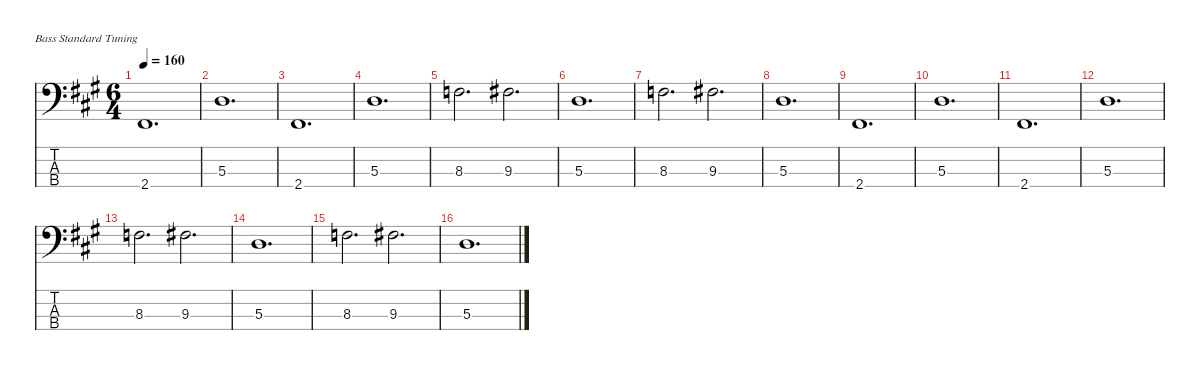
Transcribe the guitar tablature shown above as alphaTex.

\defaultSystemsLayout 4
\hideDynamics
\bracketExtendMode nobrackets
\singleTrackTrackNamePolicy hidden
\multiTrackTrackNamePolicy hidden
\firstSystemTrackNameMode fullname
\firstSystemTrackNameOrientation horizontal
\otherSystemsTrackNameOrientation horizontal
\track ("Bass" "el.bs.") {instrument electricbassfinger}
\staff {score tabs}
\tuning (G2 D2 A1 E1)
\ts (6 4)
\tempo 160
\clef f4
\ks f#minor
2.4{acc #}.1{d dy f beam Up} |
5.3{acc forcenatural}.1{d beam Down} |
2.4{acc #}.1{d beam Up} |
5.3{acc forcenatural}.1{d beam Down} |
8.3{acc forcenatural}.2{d beam Down} 9.3{acc #}.2{d beam Down} |
5.3{acc forcenatural}.1{d beam Down} |
8.3{acc forcenatural}.2{d beam Down} 9.3{acc #}.2{d beam Down} |
5.3{acc forcenatural}.1{d beam Down} |
2.4{acc #}.1{d beam Up} |
5.3{acc forcenatural}.1{d beam Down} |
2.4{acc #}.1{d beam Up} |
5.3{acc forcenatural}.1{d beam Down} |
8.3{acc forcenatural}.2{d beam Down} 9.3{acc #}.2{d beam Down} |
5.3{acc forcenatural}.1{d beam Down} |
8.3{acc forcenatural}.2{d beam Down} 9.3{acc #}.2{d beam Down} |
5.3{acc forcenatural}.1{d beam Down}
